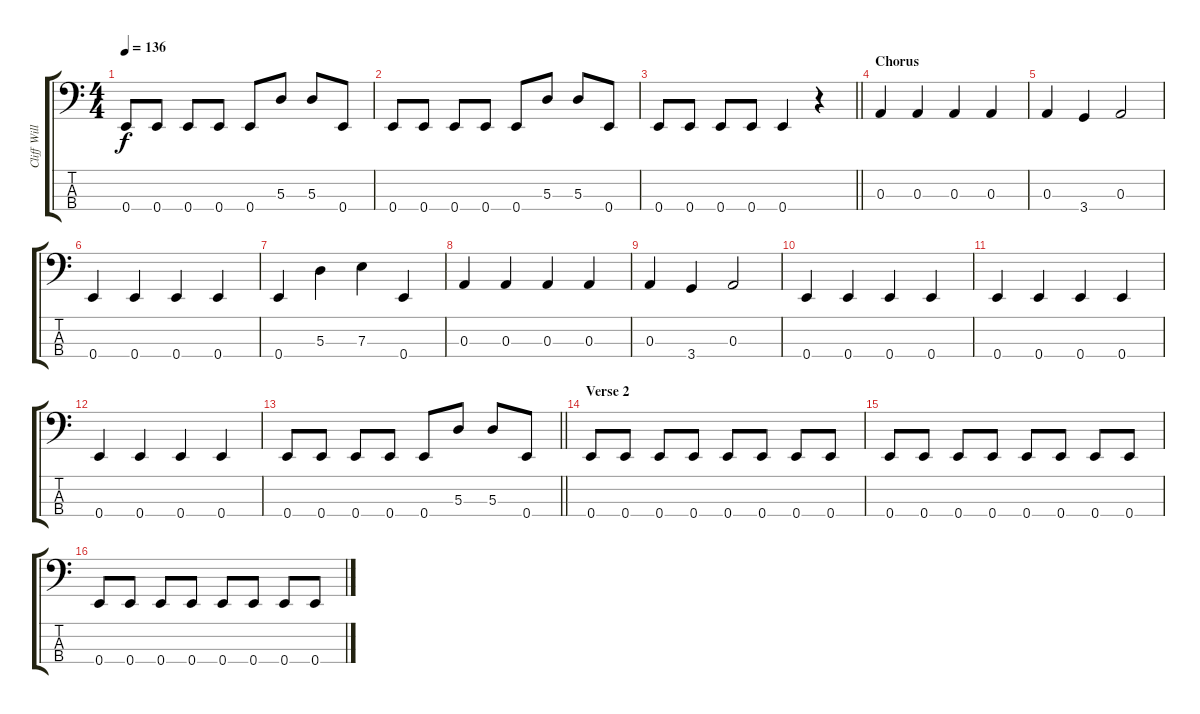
\track ("Cliff Williams" "Cliff Will") {instrument electricbasspick}
\staff {score tabs}
\tuning (G2 D2 A1 E1) {hide}
\ts (4 4)
\tempo 136
\clef f4
\ks c
0.4.8{dy f} 0.4.8 0.4.8 0.4.8 0.4.8 5.3.8 5.3.8 0.4.8 |
0.4.8 0.4.8 0.4.8 0.4.8 0.4.8 5.3.8 5.3.8 0.4.8 |
\barLineRight lightlight
0.4.8 0.4.8 0.4.8 0.4.8 0.4.4 r.4 |
\section ("" "Chorus")
0.3.4 0.3.4 0.3.4 0.3.4 |
0.3.4 3.4.4 0.3.2 |
0.4.4 0.4.4 0.4.4 0.4.4 |
0.4.4 5.3.4 7.3.4 0.4.4 |
0.3.4 0.3.4 0.3.4 0.3.4 |
0.3.4 3.4.4 0.3.2 |
0.4.4 0.4.4 0.4.4 0.4.4 |
0.4.4 0.4.4 0.4.4 0.4.4 |
0.4.4 0.4.4 0.4.4 0.4.4 |
\barLineRight lightlight
0.4.8 0.4.8 0.4.8 0.4.8 0.4.8 5.3.8 5.3.8 0.4.8 |
\section ("" "Verse 2")
0.4.8 0.4.8 0.4.8 0.4.8 0.4.8 0.4.8 0.4.8 0.4.8 |
0.4.8 0.4.8 0.4.8 0.4.8 0.4.8 0.4.8 0.4.8 0.4.8 |
0.4.8 0.4.8 0.4.8 0.4.8 0.4.8 0.4.8 0.4.8 0.4.8
